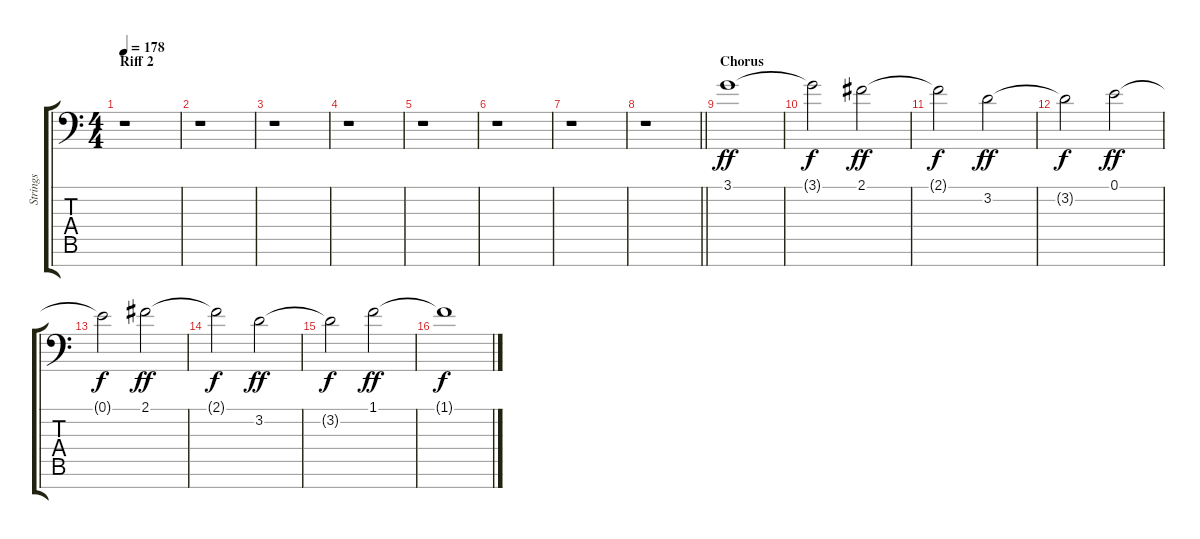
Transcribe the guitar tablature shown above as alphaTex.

\track ("Strings" "Strings") {instrument synthstrings1}
\staff {score tabs}
\tuning (E4 B3 G3 D3 A2 E2 C-1) {hide}
\ts (4 4)
\section ("" "Riff 2")
\tempo 178
\clef f4
\ks c
r.1{dy f} |
r.1 |
r.1 |
r.1 |
r.1 |
r.1 |
r.1 |
\barLineRight lightlight
r.1 |
\section ("" "Chorus")
3.1.1{dy ff} |
3.1{t}.2{dy f} 2.1.2{dy ff} |
2.1{t}.2{dy f} 3.2.2{dy ff} |
3.2{t}.2{dy f} 0.1.2{dy ff} |
0.1{t}.2{dy f} 2.1.2{dy ff} |
2.1{t}.2{dy f} 3.2.2{dy ff} |
3.2{t}.2{dy f} 1.1.2{dy ff} |
1.1{t}.1{dy f}
